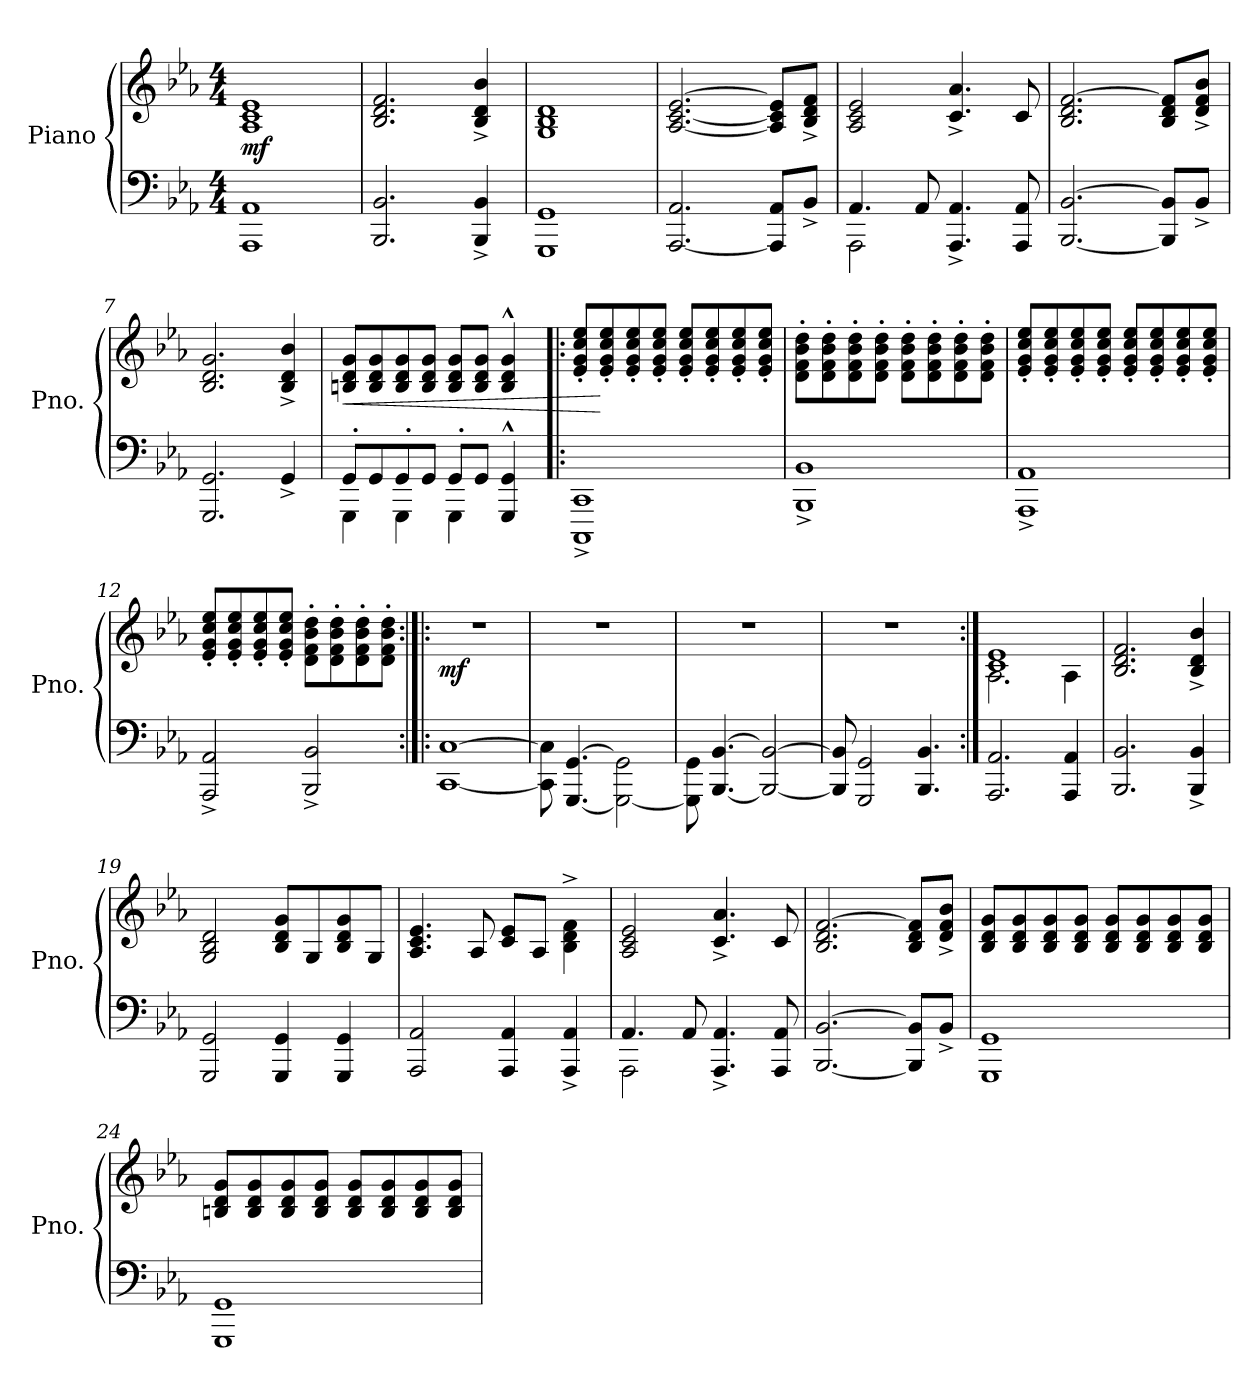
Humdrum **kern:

**kern	**kern	**dynam
*part1	*part1	*part1
*staff2	*staff1	*staff1/2
*I"Piano	*	*
*I'Pno.	*	*
*clefF4	*clefG2	*
*k[b-e-a-]	*k[b-e-a-]	*
*M4/4	*M4/4	*
*MM105	*MM105	*
=1	=1	=1
!	!	!LO:DY:b
1AAA- 1AA-	1A- 1c 1e-	mf
=2	=2	=2
2.BBB-/ 2.BB-/	2.B-/ 2.d/ 2.f/	.
4BBB-/^ 4BB-/^	4B-/^ 4d/^ 4b-/^	.
=3	=3	=3
1GGG 1GG	1G 1B- 1d	.
=4	=4	=4
[2.AAA-/ 2.AA-/	[2.A-/ [2.c/ [2.e-/	.
8AAA-/] 8AA-/L	8A-/] 8c/] 8e-/]L	.
8BB-^/J	8B-/^ 8d/^ 8f/^J	.
!!LO:LB:g=z
=5	=5	=5
*^	*	*
4.AA-/	2AAA-\	2A-/ 2c/ 2e-/	.
8AA-/	.	.	.
4.AAA-/^ 4.AA-/^	2ryy	4.c/^ 4.a-/^	.
8AAA-/ 8AA-/	.	8c/	.
*v	*v	*	*
=6	=6	=6
[2.BBB-/ [2.BB-/	2.B-/ 2.d/ [2.f/	.
8BBB-/] 8BB-/]L	8B-/ 8d/ 8f/]L	.
8BB-^/J	8d/^ 8f/^ 8b-/^J	.
=7	=7	=7
2.GGG/ 2.GG/	2.B-/ 2.d/ 2.g/	.
4GG^/	4B-/^ 4d/^ 4b-/^	.
=8	=8	=8
*^	*	*
!	!	!	!LO:HP:b
8GG'/L	4GGG\	8Bn/ 8d/ 8g/L	<
8GG/	.	8B/ 8d/ 8g/	.
8GG'/	4GGG\	8B/ 8d/ 8g/	.
8GG/J	.	8B/ 8d/ 8g/J	.
8GG'/L	4GGG\	8B/ 8d/ 8g/L	.
8GG/J	.	8B/ 8d/ 8g/J	.
4GGG/^^ 4GG/^^	4ryy	4B/^^ 4d/^^ 4g/^^	.
*v	*v	*	*
!!LO:LB:g=z
=9!|:	=9!|:	=9!|:
1CCC^ 1CC^	8e-/' 8g/' 8cc/' 8ee-/'L	.
.	8e-/' 8g/' 8cc/' 8ee-/'	[
.	8e-/' 8g/' 8cc/' 8ee-/'	.
.	8e-/' 8g/' 8cc/' 8ee-/'J	.
.	8e-/' 8g/' 8cc/' 8ee-/'L	.
.	8e-/' 8g/' 8cc/' 8ee-/'	.
.	8e-/' 8g/' 8cc/' 8ee-/'	.
.	8e-/' 8g/' 8cc/' 8ee-/'J	.
=10	=10	=10
1BBB-^ 1BB-^	8d\' 8f\' 8b-\' 8dd\'L	.
.	8d\' 8f\' 8b-\' 8dd\'	.
.	8d\' 8f\' 8b-\' 8dd\'	.
.	8d\' 8f\' 8b-\' 8dd\'J	.
.	8d\' 8f\' 8b-\' 8dd\'L	.
.	8d\' 8f\' 8b-\' 8dd\'	.
.	8d\' 8f\' 8b-\' 8dd\'	.
.	8d\' 8f\' 8b-\' 8dd\'J	.
=11	=11	=11
1AAA-^ 1AA-^	8e-/' 8g/' 8cc/' 8ee-/'L	.
.	8e-/' 8g/' 8cc/' 8ee-/'	.
.	8e-/' 8g/' 8cc/' 8ee-/'	.
.	8e-/' 8g/' 8cc/' 8ee-/'J	.
.	8e-/' 8g/' 8cc/' 8ee-/'L	.
.	8e-/' 8g/' 8cc/' 8ee-/'	.
.	8e-/' 8g/' 8cc/' 8ee-/'	.
.	8e-/' 8g/' 8cc/' 8ee-/'J	.
=12	=12	=12
2AAA-/^ 2AA-/^	8e-/' 8g/' 8cc/' 8ee-/'L	.
.	8e-/' 8g/' 8cc/' 8ee-/'	.
.	8e-/' 8g/' 8cc/' 8ee-/'	.
.	8e-/' 8g/' 8cc/' 8ee-/'J	.
2BBB-/^ 2BB-/^	8d\' 8f\' 8b-\' 8dd\'L	.
.	8d\' 8f\' 8b-\' 8dd\'	.
.	8d\' 8f\' 8b-\' 8dd\'	.
.	8d\' 8f\' 8b-\' 8dd\'J	.
!!LO:LB:g=z
=13:|!|:	=13:|!|:	=13:|!|:
!	!	!LO:DY:b
[1CC [1C	1r	mf
=14	=14	=14
8CC\] 8C\]	1r	.
[4.GGG/ [4.GG/	.	.
2GGG\_ 2GG\]	.	.
=15	=15	=15
8GGG\] 8GG\	1r	.
[4.BBB-/ [4.BB-/	.	.
2BBB-/_ 2BB-/_	.	.
=16	=16	=16
8BBB-/] 8BB-/]	1r	.
2GGG/ 2GG/	.	.
4.BBB-/ 4.BB-/	.	.
!!LO:PB:g=z
=17:|!	=17:|!	=17:|!
*	*^	*
2.AAA-/ 2.AA-/	1c 1e-	2.A-\	.
4AAA-/ 4AA-/	.	4A-\	.
*	*v	*v	*
=18	=18	=18
2.BBB-/ 2.BB-/	2.B-/ 2.d/ 2.f/	.
4BBB-/^ 4BB-/^	4B-/^ 4d/^ 4b-/^	.
=19	=19	=19
2GGG/ 2GG/	2G/ 2B-/ 2d/	.
4GGG/ 4GG/	8B-/ 8d/ 8g/L	.
.	8G/	.
4GGG/ 4GG/	8B-/ 8d/ 8g/	.
.	8G/J	.
=20	=20	=20
2AAA-/ 2AA-/	4.A-/ 4.c/ 4.e-/	.
.	8A-/	.
4AAA-/ 4AA-/	8c/ 8e-/L	.
.	8A-/J	.
4AAA-/^ 4AA-/^	4B-\^ 4d\^ 4f\^	.
!!LO:LB:g=z
=21	=21	=21
*^	*	*
4.AA-/	2AAA-\	2A-/ 2c/ 2e-/	.
8AA-/	.	.	.
4.AAA-/^ 4.AA-/^	2ryy	4.c/^ 4.a-/^	.
8AAA-/ 8AA-/	.	8c/	.
*v	*v	*	*
=22	=22	=22
[2.BBB-/ [2.BB-/	2.B-/ 2.d/ [2.f/	.
8BBB-/] 8BB-/]L	8B-/ 8d/ 8f/]L	.
8BB-^/J	8d/^ 8f/^ 8b-/^J	.
=23	=23	=23
1GGG 1GG	8B-/ 8d/ 8g/L	.
.	8B-/ 8d/ 8g/	.
.	8B-/ 8d/ 8g/	.
.	8B-/ 8d/ 8g/J	.
.	8B-/ 8d/ 8g/L	.
.	8B-/ 8d/ 8g/	.
.	8B-/ 8d/ 8g/	.
.	8B-/ 8d/ 8g/J	.
=24	=24	=24
1GGG 1GG	8Bn/ 8d/ 8g/L	.
.	8B/ 8d/ 8g/	.
.	8B/ 8d/ 8g/	.
.	8B/ 8d/ 8g/J	.
.	8B/ 8d/ 8g/L	.
.	8B/ 8d/ 8g/	.
.	8B/ 8d/ 8g/	.
.	8B/ 8d/ 8g/J	.
=	=	=
*-	*-	*-
